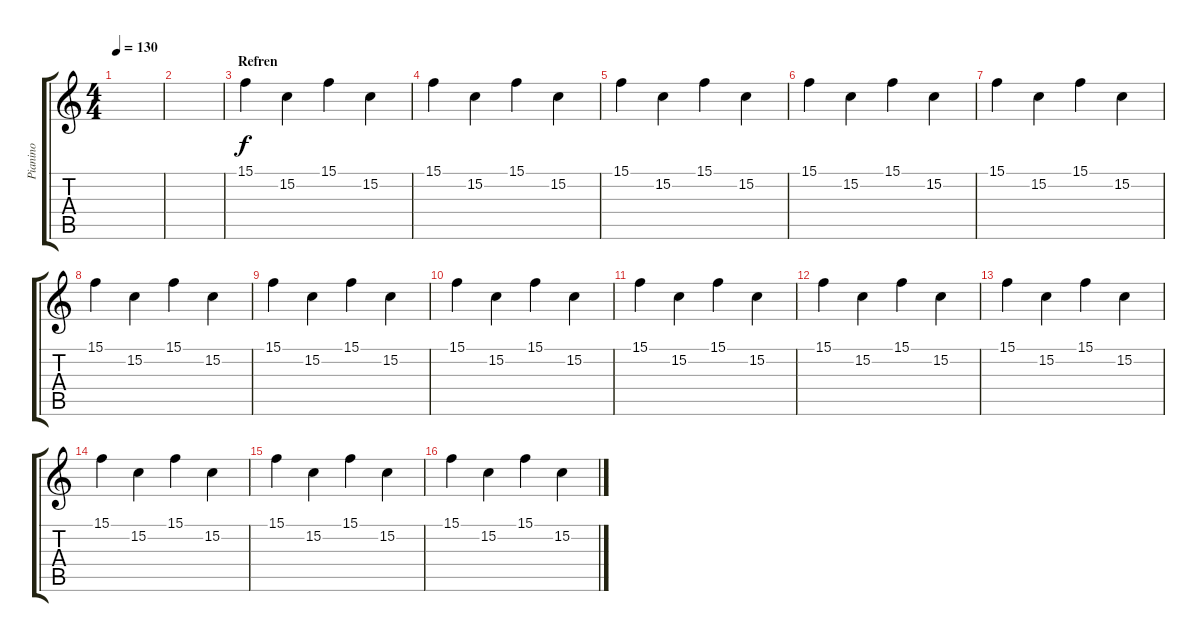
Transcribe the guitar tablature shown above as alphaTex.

\track ("Pianino" "Pianino") {instrument acousticgrandpiano}
\staff {score tabs}
\tuning (D4 A3 F3 C3 G2 C2) {hide}
\ts (4 4)
\tempo 130
\clef g2
\ks c
|
|
\section ("" "Refren")
15.1.4 15.2.4 15.1.4 15.2.4 |
15.1.4 15.2.4 15.1.4 15.2.4 |
15.1.4 15.2.4 15.1.4 15.2.4 |
15.1.4 15.2.4 15.1.4 15.2.4 |
15.1.4 15.2.4 15.1.4 15.2.4 |
15.1.4 15.2.4 15.1.4 15.2.4 |
15.1.4 15.2.4 15.1.4 15.2.4 |
15.1.4 15.2.4 15.1.4 15.2.4 |
15.1.4 15.2.4 15.1.4 15.2.4 |
15.1.4 15.2.4 15.1.4 15.2.4 |
15.1.4 15.2.4 15.1.4 15.2.4 |
15.1.4 15.2.4 15.1.4 15.2.4 |
15.1.4 15.2.4 15.1.4 15.2.4 |
15.1.4 15.2.4 15.1.4 15.2.4
